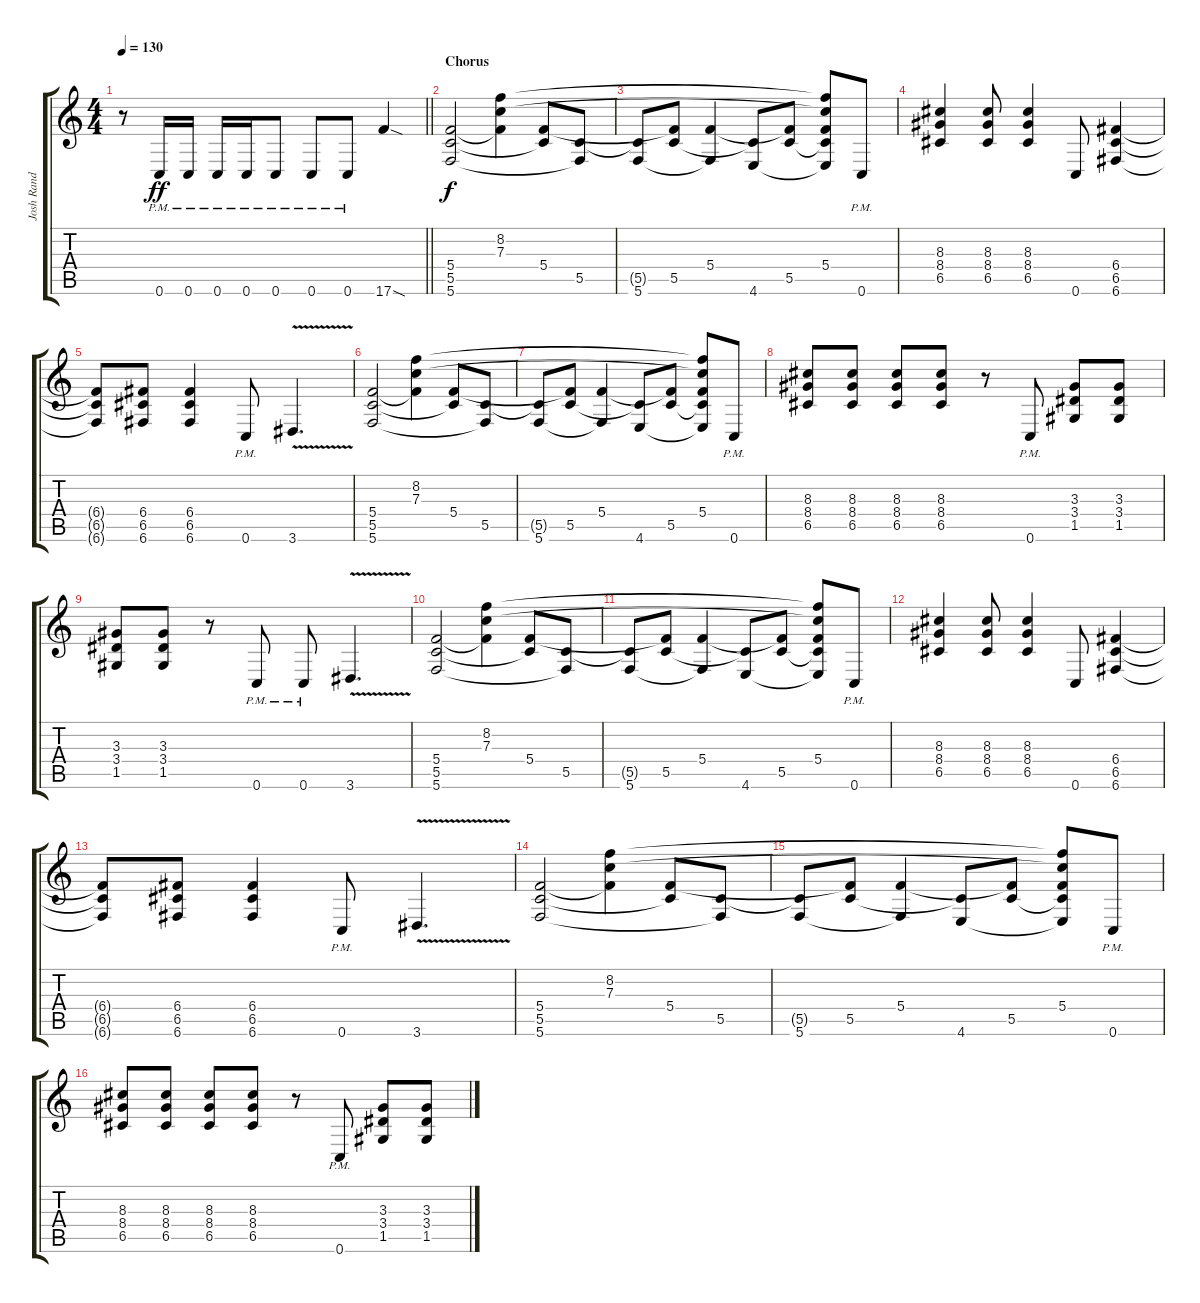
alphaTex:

\track ("Josh Rand (Lead Guitar)" "Josh Rand ") {instrument distortionguitar}
\staff {score tabs}
\tuning (D4 A3 F3 C3 G2 C2) {hide}
\ts (4 4)
\tempo 130
\clef g2
\barLineRight lightlight
\ks c
r.8{dy f} 0.6{pm}.16{dy ff} 0.6{pm}.16 0.6{pm}.16 0.6{pm}.16 0.6{pm}.8 0.6{pm}.8 0.6{pm}.8 17.6{sod}.4 |
\section ("" "Chorus")
(5.4 5.5 5.6).2{dy f} (8.2 7.3 5.4{t}).4 (5.4 5.5{t}).8 (5.5 5.6{t}).8 |
(5.5{t} 5.6).8 (5.4{t} 5.5).8 (5.4 5.6{t}).4 (5.5{t} 4.6).8 (5.4{t} 5.5).8 (8.2{t} 7.3{t} 5.4 5.5{t} 4.6{t}).8 0.6{pm}.8 |
(8.3 8.4 6.5).4 (8.3 8.4 6.5).8 (8.3 8.4 6.5).4 0.6.8 (6.4 6.5 6.6).4 |
(6.4{t} 6.5{t} 6.6{t}).8 (6.4 6.5 6.6).8 (6.4 6.5 6.6).4 0.6{pm}.8 3.6{v}.4{d} |
(5.4 5.5 5.6).2 (8.2 7.3 5.4{t}).4 (5.4 5.5{t}).8 (5.5 5.6{t}).8 |
(5.5{t} 5.6).8 (5.4{t} 5.5).8 (5.4 5.6{t}).4 (5.5{t} 4.6).8 (5.4{t} 5.5).8 (8.2{t} 7.3{t} 5.4 5.5{t} 4.6{t}).8 0.6{pm}.8 |
(8.3 8.4 6.5).8 (8.3 8.4 6.5).8 (8.3 8.4 6.5).8 (8.3 8.4 6.5).8 r.8 0.6{pm}.8 (3.3 3.4 1.5).8 (3.3 3.4 1.5).8 |
(3.3 3.4 1.5).8 (3.3 3.4 1.5).8 r.8 0.6{pm}.8 0.6{pm}.8 3.6{v}.4{d} |
(5.4 5.5 5.6).2 (8.2 7.3 5.4{t}).4 (5.4 5.5{t}).8 (5.5 5.6{t}).8 |
(5.5{t} 5.6).8 (5.4{t} 5.5).8 (5.4 5.6{t}).4 (5.5{t} 4.6).8 (5.4{t} 5.5).8 (8.2{t} 7.3{t} 5.4 5.5{t} 4.6{t}).8 0.6{pm}.8 |
(8.3 8.4 6.5).4 (8.3 8.4 6.5).8 (8.3 8.4 6.5).4 0.6.8 (6.4 6.5 6.6).4 |
(6.4{t} 6.5{t} 6.6{t}).8 (6.4 6.5 6.6).8 (6.4 6.5 6.6).4 0.6{pm}.8 3.6{v}.4{d} |
(5.4 5.5 5.6).2 (8.2 7.3 5.4{t}).4 (5.4 5.5{t}).8 (5.5 5.6{t}).8 |
(5.5{t} 5.6).8 (5.4{t} 5.5).8 (5.4 5.6{t}).4 (5.5{t} 4.6).8 (5.4{t} 5.5).8 (8.2{t} 7.3{t} 5.4 5.5{t} 4.6{t}).8 0.6{pm}.8 |
(8.3 8.4 6.5).8 (8.3 8.4 6.5).8 (8.3 8.4 6.5).8 (8.3 8.4 6.5).8 r.8 0.6{pm}.8 (3.3 3.4 1.5).8 (3.3 3.4 1.5).8
